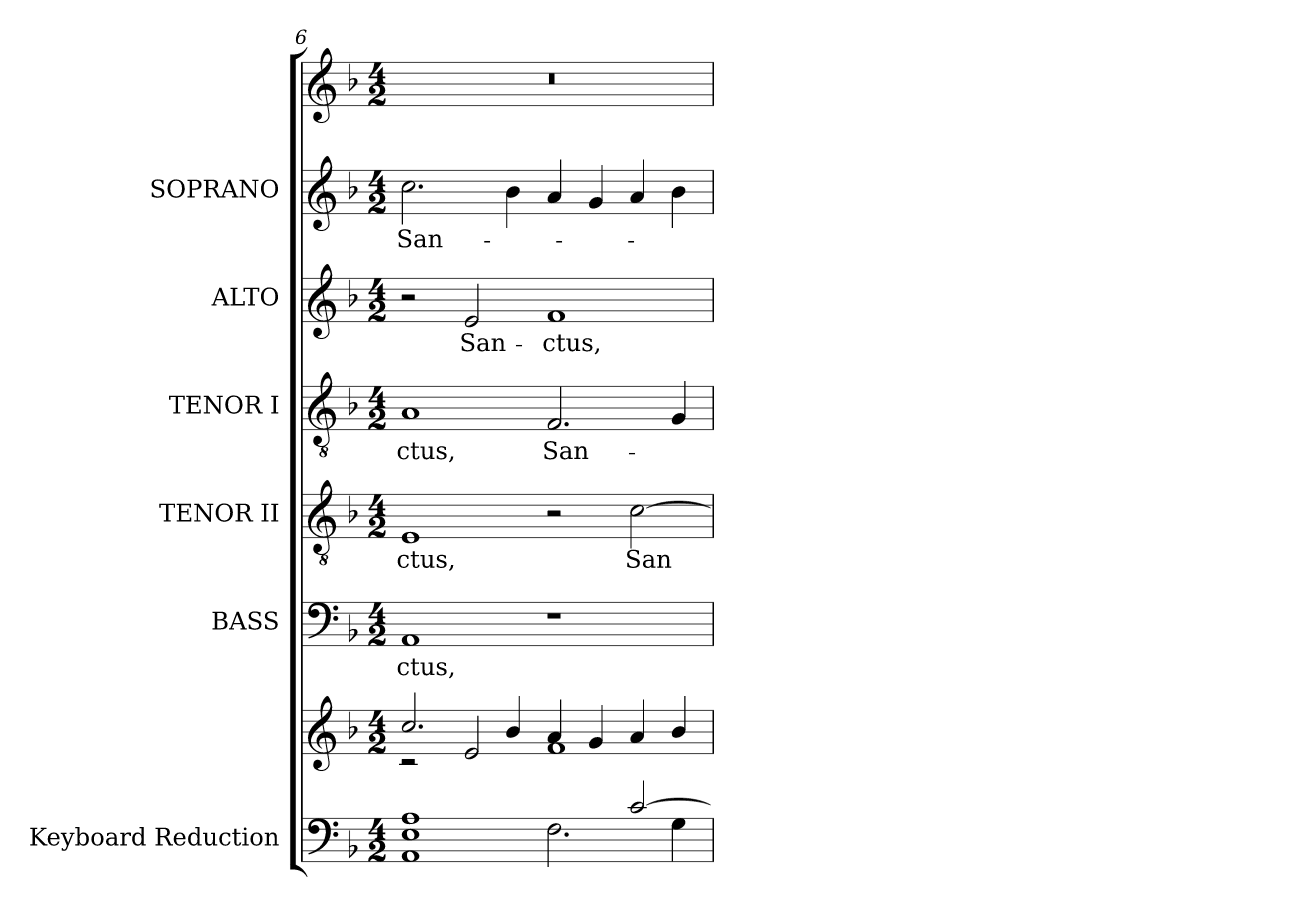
**kern	**kern	**kern	**text	**kern	**text	**kern	**text	**kern	**text	**kern	**text	**kern
*part7	*part7	*part6	*part6	*part5	*part5	*part4	*part4	*part3	*part3	*part2	*part2	*part1
*staff8	*staff7	*staff6	*staff6	*staff5	*staff5	*staff4	*staff4	*staff3	*staff3	*staff2	*staff2	*staff1
*I"Keyboard Reduction	*	*I"BASS	*	*I"TENOR II	*	*I"TENOR I	*	*I"ALTO	*	*I"SOPRANO	*	*
*I'Reduc.	*	*I'B.	*	*I'T. II	*	*I'T. I	*	*I'A.	*	*I'S.	*	*
*clefF4	*clefG2	*clefF4	*	*clefGv2	*	*clefGv2	*	*clefG2	*	*clefG2	*	*clefG2
*	*	*	*	*ITrd7c12	*	*ITrd7c12	*	*	*	*	*	*
*k[b-]	*k[b-]	*k[b-]	*	*k[b-]	*	*k[b-]	*	*k[b-]	*	*k[b-]	*	*k[b-]
*F:	*F:	*F:	*	*F:	*	*F:	*	*F:	*	*F:	*	*F:
*M4/2	*M4/2	*M4/2	*	*M4/2	*	*M4/2	*	*M4/2	*	*M4/2	*	*M4/2
=6	=6	=6	=6	=6	=6	=6	=6	=6	=6	=6	=6	=6
*^	*^	*	*	*	*	*	*	*	*	*	*	*
!	!	!	!	!	!LO:LY:b:color=#000000	!	!	!	!	!	!	!	!	!
!	!	!	!	!	!	!	!LO:LY:b:color=#000000	!	!	!	!	!	!	!
!	!	!	!	!	!	!	!	!	!LO:LY:b:color=#000000	!	!	!	!	!
!	!	!	!	!	!	!	!	!	!	!	!	!	!LO:LY:b:color=#000000	!LO:N:vis=1
1AAi 1Ei 1Ai	1ryy	2.cci/	2r	1AAi	-ctus,	1EEi	-ctus,	1AAi	-ctus,	2r	.	2.cci\	San-	0r
!	!	!	!	!	!	!	!	!	!	!	!LO:LY:b:color=#000000	!	!	!
.	.	.	2ei/	.	.	.	.	.	.	2ei/	San-	.	.	.
.	.	4b-i/	.	.	.	.	.	.	.	.	.	4b-i\	.	.
!	!	!	!	!	!	!	!	!	!LO:LY:b:color=#000000	!	!	!	!	!
!	!	!	!	!	!	!	!	!	!	!	!LO:LY:b:color=#000000	!	!	!
2ryy	2.Fi\	4ai/	1fi	1r	.	2r	.	2.FFi/	San-	1fi	-ctus,	4ai/	.	.
.	.	4gi/	.	.	.	.	.	.	.	.	.	4gi/	.	.
!	!	!	!	!	!	!	!LO:LY:b:color=#000000	!	!	!	!	!	!	!
[2ci/	.	4ai/	.	.	.	[2Ci\	San-	.	.	.	.	4ai/	.	.
.	4Gi\	4b-i/	.	.	.	.	.	4GGi/	.	.	.	4b-i\	.	.
*v	*v	*	*	*	*	*	*	*	*	*	*	*	*	*
*	*v	*v	*	*	*	*	*	*	*	*	*	*	*
=	=	=	=	=	=	=	=	=	=	=	=	=
*-	*-	*-	*-	*-	*-	*-	*-	*-	*-	*-	*-	*-
